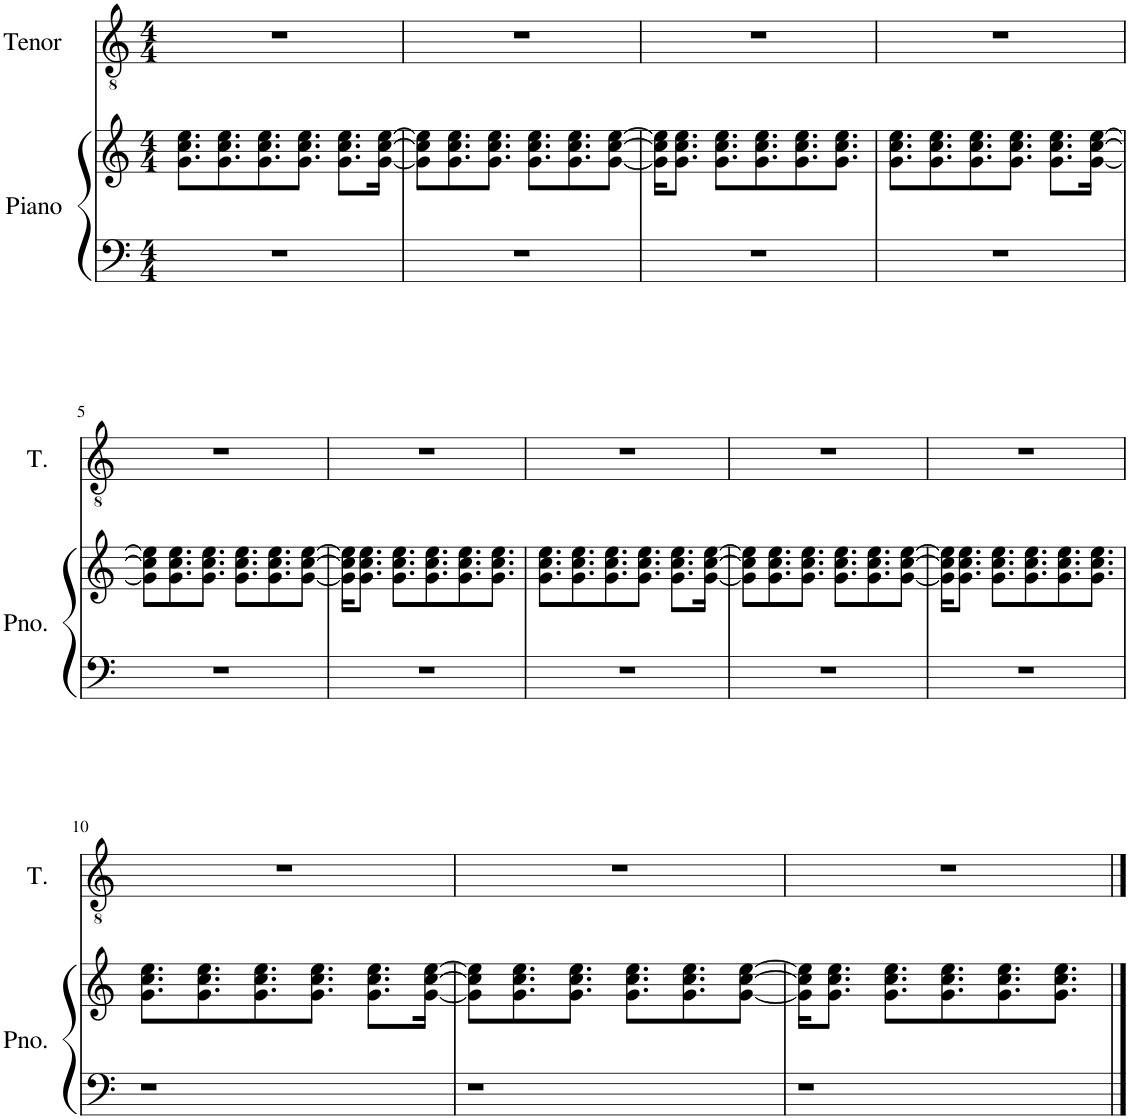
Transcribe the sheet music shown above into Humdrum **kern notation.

**kern	**kern	**kern
*part2	*part2	*part1
*staff3	*staff2	*staff1
*I"Piano	*	*I"Tenor
*I'Pno.	*	*I'T.
*clefF4	*clefG2	*clefGv2
*k[]	*k[]	*k[]
*M4/4	*M4/4	*M4/4
=1	=1	=1
1r	8.g\ 8.cc\ 8.ee\L	1r
.	8.g\ 8.cc\ 8.ee\	.
.	8.g\ 8.cc\ 8.ee\	.
.	8.g\ 8.cc\ 8.ee\J	.
.	8.g\ 8.cc\ 8.ee\L	.
.	[16g\ [16cc\ [16ee\Jk	.
=2	=2	=2
1r	8g\] 8cc\] 8ee\]L	1r
.	8.g\ 8.cc\ 8.ee\	.
.	8.g\ 8.cc\ 8.ee\J	.
.	8.g\ 8.cc\ 8.ee\L	.
.	8.g\ 8.cc\ 8.ee\	.
.	[8g\ [8cc\ [8ee\J	.
=3	=3	=3
1r	16g\] 16cc\] 16ee\]KL	1r
.	8.g\ 8.cc\ 8.ee\J	.
.	8.g\ 8.cc\ 8.ee\L	.
.	8.g\ 8.cc\ 8.ee\	.
.	8.g\ 8.cc\ 8.ee\	.
.	8.g\ 8.cc\ 8.ee\J	.
=4	=4	=4
1r	8.g\ 8.cc\ 8.ee\L	1r
.	8.g\ 8.cc\ 8.ee\	.
.	8.g\ 8.cc\ 8.ee\	.
.	8.g\ 8.cc\ 8.ee\J	.
.	8.g\ 8.cc\ 8.ee\L	.
.	[16g\ [16cc\ [16ee\Jk	.
!!LO:LB:g=z
=5	=5	=5
1r	8g\] 8cc\] 8ee\]L	1r
.	8.g\ 8.cc\ 8.ee\	.
.	8.g\ 8.cc\ 8.ee\J	.
.	8.g\ 8.cc\ 8.ee\L	.
.	8.g\ 8.cc\ 8.ee\	.
.	[8g\ [8cc\ [8ee\J	.
=6	=6	=6
1r	16g\] 16cc\] 16ee\]KL	1r
.	8.g\ 8.cc\ 8.ee\J	.
.	8.g\ 8.cc\ 8.ee\L	.
.	8.g\ 8.cc\ 8.ee\	.
.	8.g\ 8.cc\ 8.ee\	.
.	8.g\ 8.cc\ 8.ee\J	.
=7	=7	=7
1r	8.g\ 8.cc\ 8.ee\L	1r
.	8.g\ 8.cc\ 8.ee\	.
.	8.g\ 8.cc\ 8.ee\	.
.	8.g\ 8.cc\ 8.ee\J	.
.	8.g\ 8.cc\ 8.ee\L	.
.	[16g\ [16cc\ [16ee\Jk	.
=8	=8	=8
1r	8g\] 8cc\] 8ee\]L	1r
.	8.g\ 8.cc\ 8.ee\	.
.	8.g\ 8.cc\ 8.ee\J	.
.	8.g\ 8.cc\ 8.ee\L	.
.	8.g\ 8.cc\ 8.ee\	.
.	[8g\ [8cc\ [8ee\J	.
=9	=9	=9
1r	16g\] 16cc\] 16ee\]KL	1r
.	8.g\ 8.cc\ 8.ee\J	.
.	8.g\ 8.cc\ 8.ee\L	.
.	8.g\ 8.cc\ 8.ee\	.
.	8.g\ 8.cc\ 8.ee\	.
.	8.g\ 8.cc\ 8.ee\J	.
!!LO:LB:g=z
=10	=10	=10
1r	8.g\ 8.cc\ 8.ee\L	1r
.	8.g\ 8.cc\ 8.ee\	.
.	8.g\ 8.cc\ 8.ee\	.
.	8.g\ 8.cc\ 8.ee\J	.
.	8.g\ 8.cc\ 8.ee\L	.
.	[16g\ [16cc\ [16ee\Jk	.
=11	=11	=11
1r	8g\] 8cc\] 8ee\]L	1r
.	8.g\ 8.cc\ 8.ee\	.
.	8.g\ 8.cc\ 8.ee\J	.
.	8.g\ 8.cc\ 8.ee\L	.
.	8.g\ 8.cc\ 8.ee\	.
.	[8g\ [8cc\ [8ee\J	.
=12	=12	=12
1r	16g\] 16cc\] 16ee\]KL	1r
.	8.g\ 8.cc\ 8.ee\J	.
.	8.g\ 8.cc\ 8.ee\L	.
.	8.g\ 8.cc\ 8.ee\	.
.	8.g\ 8.cc\ 8.ee\	.
.	8.g\ 8.cc\ 8.ee\J	.
==	==	==
*-	*-	*-
